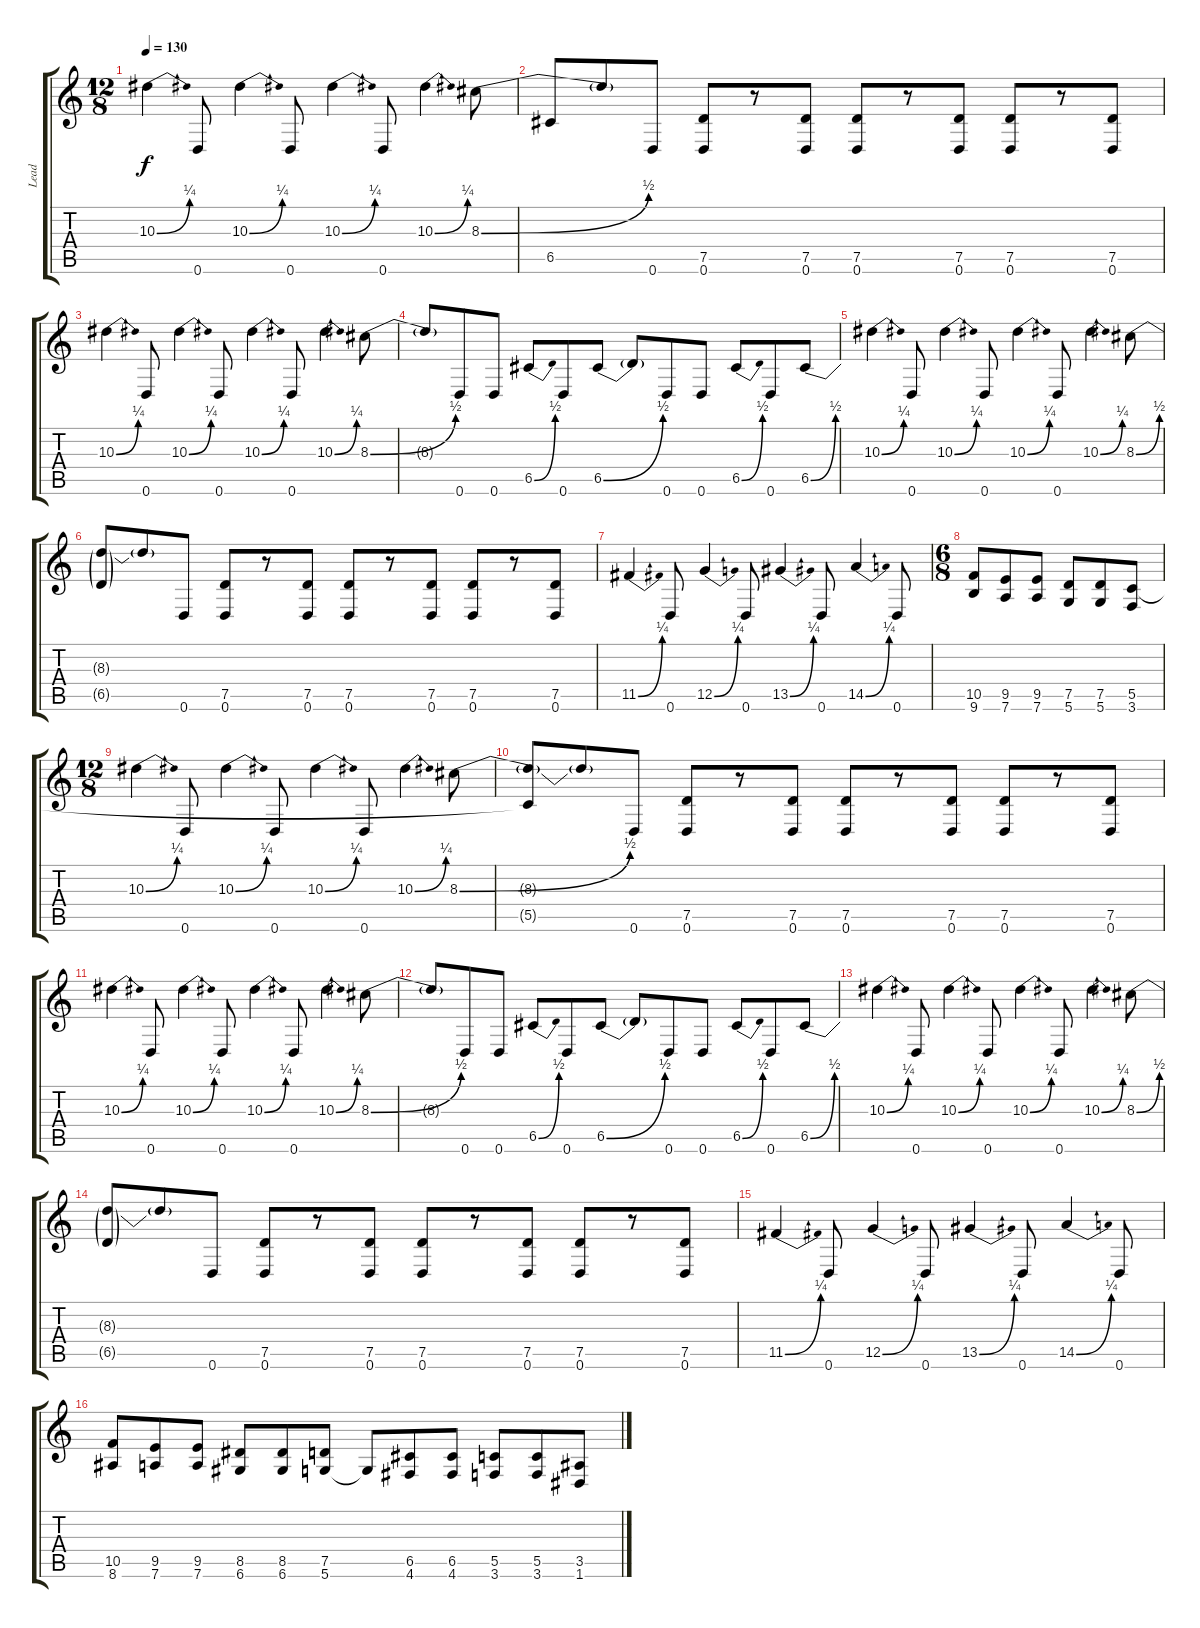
\track ("Lead" "Lead") {instrument distortionguitar}
\staff {score tabs}
\tuning (D4 A3 F3 C3 G2 D2) {hide}
\ts (12 8)
\tempo 130
\clef g2
\ks c
10.3{be (bend 0 0 60 1)}.4{dy f} 0.6.8 10.3{be (bend 0 0 60 1)}.4 0.6.8 10.3{be (bend 0 0 60 1)}.4 0.6.8 10.3{be (bend 0 0 60 1)}.4 8.3{be (bend 0 0 60 2)}.8 |
6.5{t}.8 8.3{t}.8 0.6.8 (7.5 0.6).8 r.8 (7.5 0.6).8 (7.5 0.6).8 r.8 (7.5 0.6).8 (7.5 0.6).8 r.8 (7.5 0.6).8 |
10.3{be (bend 0 0 60 1)}.4 0.6.8 10.3{be (bend 0 0 60 1)}.4 0.6.8 10.3{be (bend 0 0 60 1)}.4 0.6.8 10.3{be (bend 0 0 60 1)}.4 8.3{be (bend 0 0 60 2)}.8 |
8.3{t}.8 0.6.8 0.6.8 6.5{be (bend 0 0 60 2)}.8 0.6.8 6.5{be (bend 0 0 60 2)}.8 6.5{t}.8 0.6.8 0.6.8 6.5{be (bend 0 0 60 2)}.8 0.6.8 6.5{be (bend 0 0 60 2)}.8 |
10.3{be (bend 0 0 60 1)}.4 0.6.8 10.3{be (bend 0 0 60 1)}.4 0.6.8 10.3{be (bend 0 0 60 1)}.4 0.6.8 10.3{be (bend 0 0 60 1)}.4 8.3{be (bend 0 0 60 2)}.8 |
(8.3{t} 6.5{t}).8 8.3{t}.8 0.6.8 (7.5 0.6).8 r.8 (7.5 0.6).8 (7.5 0.6).8 r.8 (7.5 0.6).8 (7.5 0.6).8 r.8 (7.5 0.6).8 |
11.5{be (bend 0 0 60 1)}.4 0.6.8 12.5{be (bend 0 0 60 1)}.4 0.6.8 13.5{be (bend 0 0 60 1)}.4 0.6.8 14.5{be (bend 0 0 60 1)}.4 0.6.8 |
\ts (6 8)
(10.5 9.6).8 (9.5 7.6).8 (9.5 7.6).8 (7.5 5.6).8 (7.5 5.6).8 (5.5 3.6).8 |
\ts (12 8)
10.3{be (bend 0 0 60 1)}.4 0.6.8 10.3{be (bend 0 0 60 1)}.4 0.6.8 10.3{be (bend 0 0 60 1)}.4 0.6.8 10.3{be (bend 0 0 60 1)}.4 8.3{be (bend 0 0 60 2)}.8 |
(8.3{t} 5.5{t}).8 8.3{t}.8 0.6.8 (7.5 0.6).8 r.8 (7.5 0.6).8 (7.5 0.6).8 r.8 (7.5 0.6).8 (7.5 0.6).8 r.8 (7.5 0.6).8 |
10.3{be (bend 0 0 60 1)}.4 0.6.8 10.3{be (bend 0 0 60 1)}.4 0.6.8 10.3{be (bend 0 0 60 1)}.4 0.6.8 10.3{be (bend 0 0 60 1)}.4 8.3{be (bend 0 0 60 2)}.8 |
8.3{t}.8 0.6.8 0.6.8 6.5{be (bend 0 0 60 2)}.8 0.6.8 6.5{be (bend 0 0 60 2)}.8 6.5{t}.8 0.6.8 0.6.8 6.5{be (bend 0 0 60 2)}.8 0.6.8 6.5{be (bend 0 0 60 2)}.8 |
10.3{be (bend 0 0 60 1)}.4 0.6.8 10.3{be (bend 0 0 60 1)}.4 0.6.8 10.3{be (bend 0 0 60 1)}.4 0.6.8 10.3{be (bend 0 0 60 1)}.4 8.3{be (bend 0 0 60 2)}.8 |
(8.3{t} 6.5{t}).8 8.3{t}.8 0.6.8 (7.5 0.6).8 r.8 (7.5 0.6).8 (7.5 0.6).8 r.8 (7.5 0.6).8 (7.5 0.6).8 r.8 (7.5 0.6).8 |
11.5{be (bend 0 0 60 1)}.4 0.6.8 12.5{be (bend 0 0 60 1)}.4 0.6.8 13.5{be (bend 0 0 60 1)}.4 0.6.8 14.5{be (bend 0 0 60 1)}.4 0.6.8 |
(10.5 8.6).8 (9.5 7.6).8 (9.5 7.6).8 (8.5 6.6).8 (8.5 6.6).8 (7.5 5.6).8 5.6{t}.8 (6.5 4.6).8 (6.5 4.6).8 (5.5 3.6).8 (5.5 3.6).8 (3.5 1.6).8
